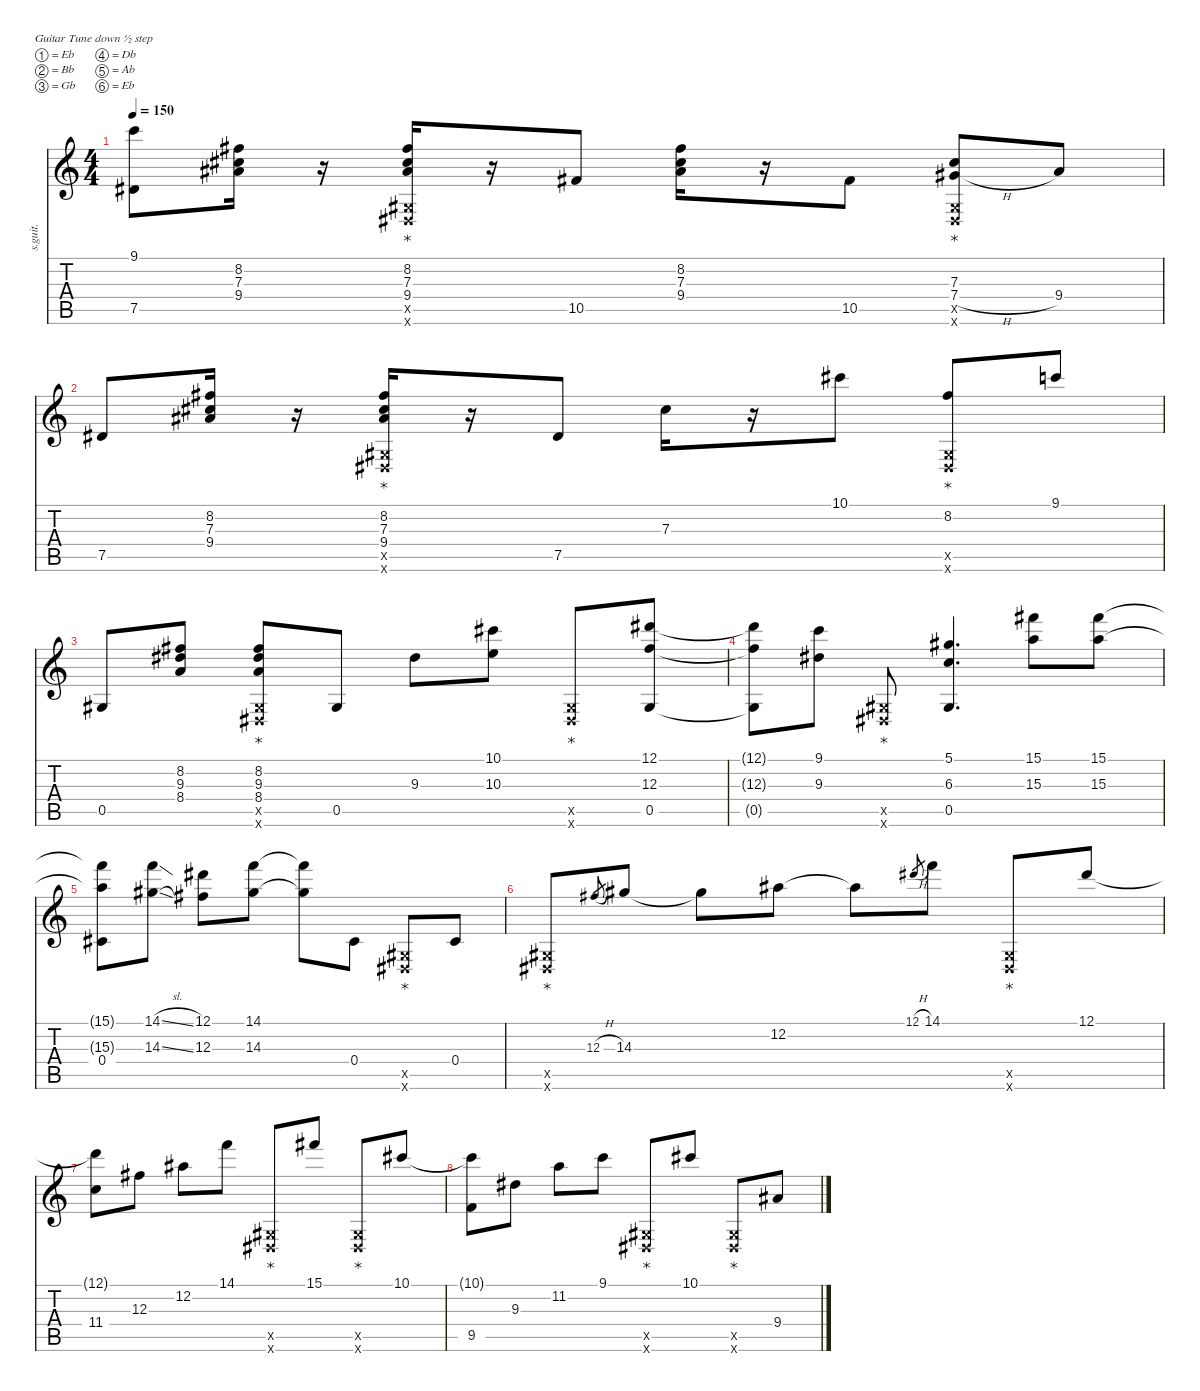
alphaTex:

\defaultSystemsLayout 4
\hideDynamics
\bracketExtendMode nobrackets
\track ("Steel Guitar" "s.guit.") {multiBarRest instrument acousticguitarsteel}
\staff {score tabs}
\tuning (Eb4 Bb3 Gb3 Db3 Ab2 Eb2)
\ts (4 4)
\tempo 150
\clef g2
\ks c
(9.1{t} 7.5{acc #}).8{dy mf beam Down} (9.4{acc #} 7.3{acc #} 8.2{acc #}).16{beam Down} r.16{beam Down} (9.4{acc #} 7.3{acc #} 0.5{x acc #} 0.6{x acc #} 8.2{acc #}).16{glpt beam Up} r.16{beam Up} 10.5{acc #}.8{beam Up} (9.4{acc #} 7.3{acc #} 8.2{acc #}).16{beam Down} r.16{beam Down} 10.5{acc #}.8{beam Down} (7.4{h acc #} 7.3{acc #} 0.5{x acc #} 0.6{x acc #}).8{glpt beam Up} 9.4{acc #}.8{beam Up} |
7.5{acc #}.8{beam Up} (9.4{acc #} 7.3{acc #} 8.2{acc #}).16{beam Up} r.16{beam Down} (9.4{acc #} 7.3{acc #} 0.5{x acc #} 0.6{x acc #} 8.2{acc #}).16{glpt beam Up} r.16{beam Up} 7.5{acc #}.8{beam Up} 7.3{acc #}.16{beam Down} r.16{beam Down} 10.1{acc #}.8{beam Down} (0.5{x acc #} 0.6{x acc #} 8.2{acc #}).8{glpt beam Up} 9.1.8{beam Up} |
0.5{acc #}.8{beam Up} (9.3{acc #} 8.2{acc #} 8.4).8{beam Up} (8.2{acc #} 0.5{x acc #} 0.6{x acc #} 9.3{acc #} 8.4).8{glpt beam Up} 0.5{acc #}.8{beam Up} 9.3{acc #}.8{beam Down} (10.3 10.1{acc #}).8{beam Down} (0.5{x acc #} 0.6{x acc #}).8{glpt beam Up} (12.1{acc #} 12.3{acc #} 0.5{acc #}).8{beam Up} |
(12.1{t acc #} 12.3{t acc #} 0.5{t acc #}).8{beam Down} (9.1 9.3{acc #}).8{beam Down} (0.5{x acc #} 0.6{x acc #}).8{glpt beam Up} (0.5{acc #} 5.1{acc #} 6.3).4{d beam Up} (15.3 15.1{acc #}).8{beam Down} (15.3 15.1{acc #}).8{beam Down} |
(15.3{t} 15.1{t acc #} 0.4{acc #}).8{beam Down} (14.1{sl} 14.3{sl acc #}).8{beam Down} (12.1{acc #} 12.3{acc #}).8{beam Down} (14.1 14.3{acc #}).8{beam Down} (14.1{t} 14.3{t acc #}).8{beam Down} 0.4{acc #}.8{beam Down} (0.5{x acc #} 0.6{x acc #}).8{glpt beam Up} 0.4{acc #}.8{beam Up} |
(0.5{x acc #} 0.6{x acc #}).8{glpt beam Up} 12.3{h acc #}.8{gr beam Up} 14.3{acc #}.8{beam Up} 14.3{t acc #}.8{beam Down} 12.2{acc #}.8{beam Down} 12.2{t acc #}.8{beam Down} 12.1{h acc #}.8{gr beam Up} 14.1.8{beam Down} (0.5{x acc #} 0.6{x acc #}).8{glpt beam Up} 12.1{acc #}.8{beam Up} |
(12.1{t acc #} 11.4).8{beam Down} 12.3{acc #}.8{beam Down} 12.2{acc #}.8{beam Down} 14.1.8{beam Down} (0.5{x acc #} 0.6{x acc #}).8{glpt beam Up} 15.1{acc #}.8{beam Up} (0.5{x acc #} 0.6{x acc #}).8{glpt beam Up} 10.1{acc #}.8{beam Up} |
(10.1{t acc #} 9.5).8{beam Down} 9.3{acc #}.8{beam Down} 11.2.8{beam Down} 9.1.8{beam Down} (0.5{x acc #} 0.6{x acc #}).8{glpt beam Up} 10.1{acc #}.8{beam Up} (0.5{x acc #} 0.6{x acc #}).8{glpt beam Up} 9.4{acc #}.8{beam Up}
